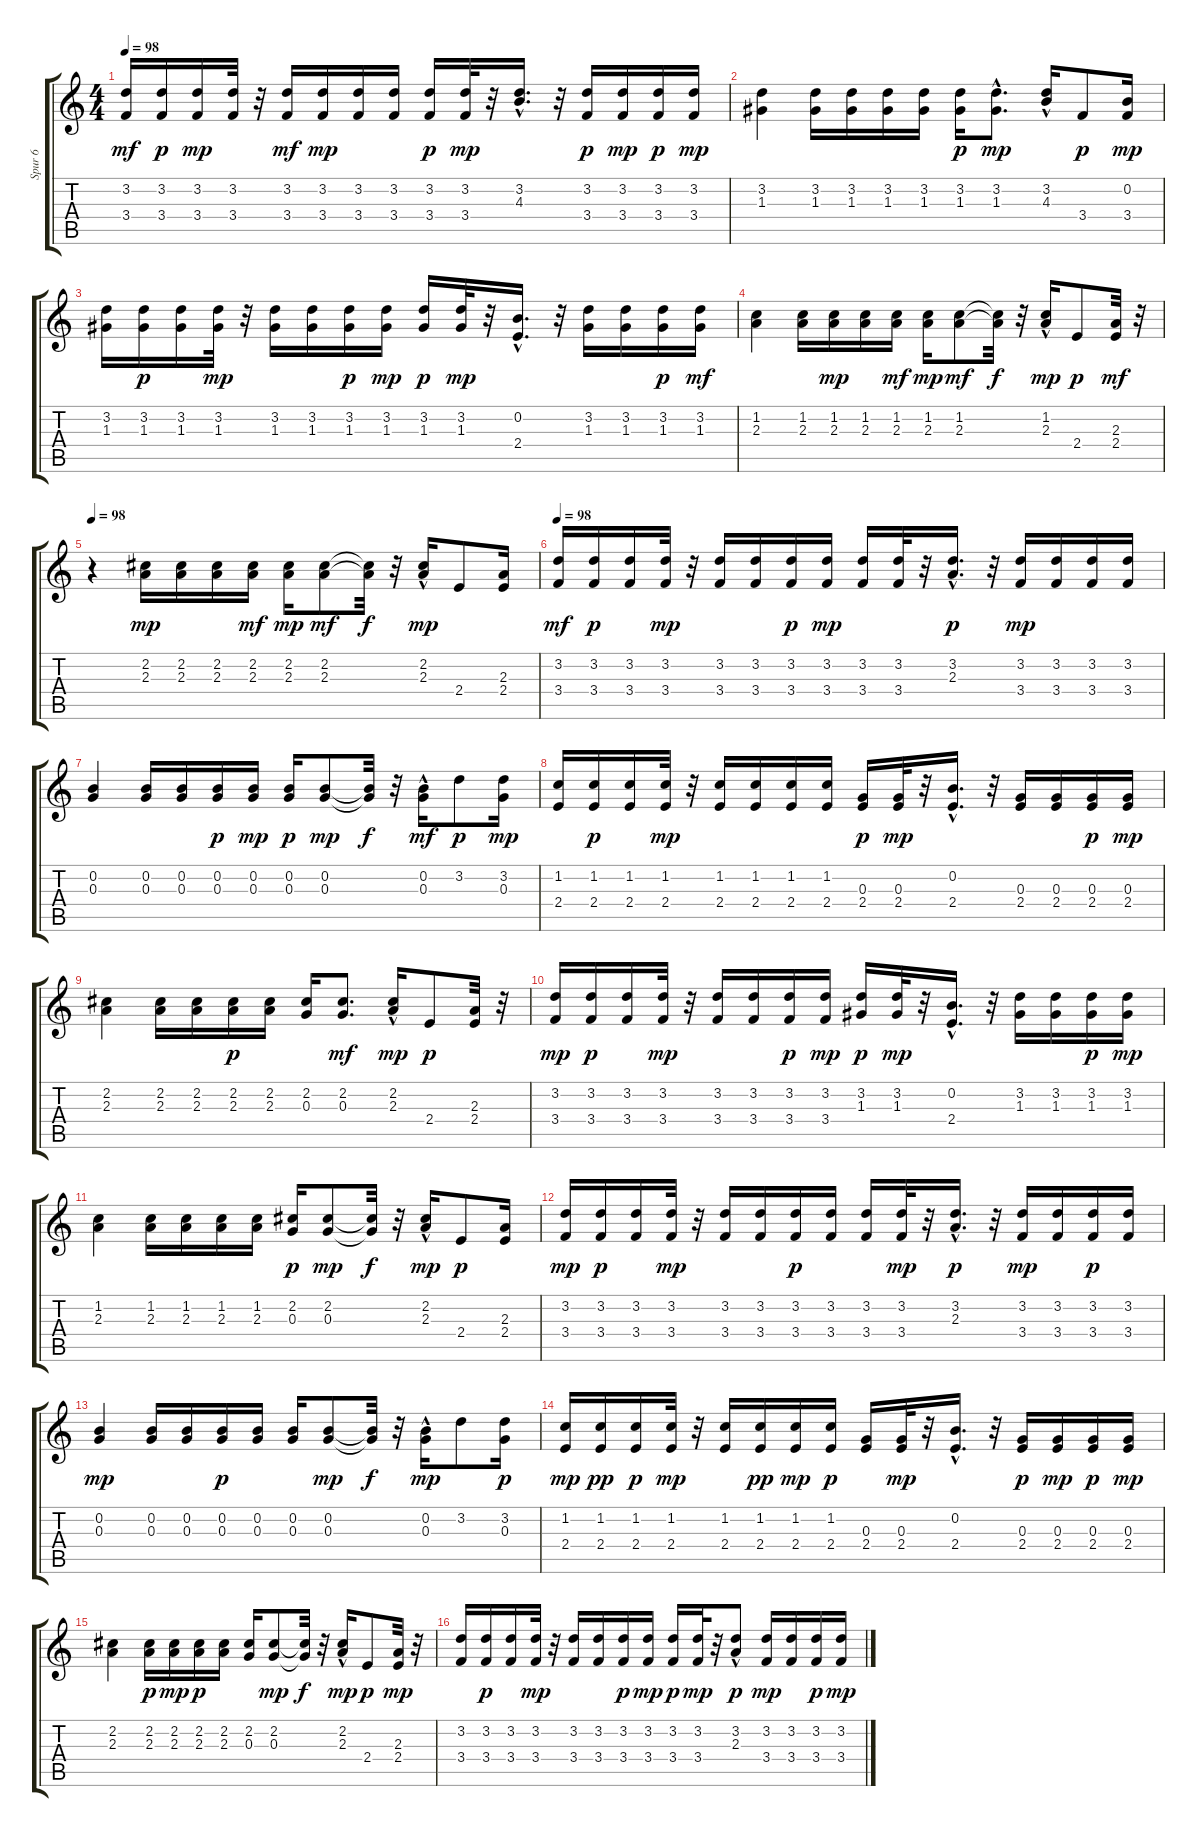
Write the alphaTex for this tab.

\track ("Spur 6" "Spur 6") {instrument electricguitarjazz}
\staff {score tabs}
\tuning (E4 B3 G3 D3 A2 E2) {hide}
\ts (4 4)
\tempo 98
\clef g2
\ks c
(3.2 3.4).16{dy mf} (3.2 3.4).16{dy p} (3.2 3.4).16{dy mp} (3.2 3.4).32 r.32 (3.2 3.4).16{dy mf} (3.2 3.4).16{dy mp} (3.2 3.4).16 (3.2 3.4).16 (3.2 3.4).16{dy p} (3.2 3.4).32{dy mp} r.32 (3.2{hac} 4.3{hac}).16{d} r.32 (3.2 3.4).16{dy p} (3.2 3.4).16{dy mp} (3.2 3.4).16{dy p} (3.2 3.4).16{dy mp} |
(3.2 1.3).4 (3.2 1.3).16 (3.2 1.3).16 (3.2 1.3).16 (3.2 1.3).16 (3.2 1.3).16{dy p} (3.2 1.3{hac}).8{d dy mp} (3.2 4.3{hac}).16 3.4.8{dy p} (0.2 3.4).16{dy mp} |
(3.2 1.3).16 (3.2 1.3).16{dy p} (3.2 1.3).16 (3.2 1.3).32{dy mp} r.32 (3.2 1.3).16 (3.2 1.3).16 (3.2 1.3).16{dy p} (3.2 1.3).16{dy mp} (3.2 1.3).16{dy p} (3.2 1.3).32{dy mp} r.32 (0.2{hac} 2.4{hac}).16{d} r.32 (3.2 1.3).16 (3.2 1.3).16 (3.2 1.3).16{dy p} (3.2 1.3).16{dy mf} |
(1.2 2.3).4 (1.2 2.3).16 (1.2 2.3).16{dy mp} (1.2 2.3).16 (1.2 2.3).16{dy mf} (1.2 2.3).16{dy mp} (1.2 2.3).8{dy mf} (1.2{t} 2.3{t}).32{dy f} r.32 (1.2 2.3{hac}).16{dy mp} 2.4.8{dy p} (2.3 2.4).32{dy mf} r.32 |
\tempo 98
r.4 (2.2 2.3).16{dy mp} (2.2 2.3).16 (2.2 2.3).16 (2.2 2.3).16{dy mf} (2.2 2.3).16{dy mp} (2.2 2.3).8{dy mf} (2.2{t} 2.3{t}).32{dy f} r.32 (2.2 2.3{hac}).16{dy mp} 2.4.8 (2.3 2.4).16 |
\tempo 98
(3.2 3.4).16{dy mf} (3.2 3.4).16{dy p} (3.2 3.4).16 (3.2 3.4).32{dy mp} r.32 (3.2 3.4).16 (3.2 3.4).16 (3.2 3.4).16{dy p} (3.2 3.4).16{dy mp} (3.2 3.4).16 (3.2 3.4).32 r.32 (3.2{hac} 2.3{hac}).16{d dy p} r.32 (3.2 3.4).16{dy mp} (3.2 3.4).16 (3.2 3.4).16 (3.2 3.4).16 |
(0.2 0.3).4 (0.2 0.3).16 (0.2 0.3).16 (0.2 0.3).16{dy p} (0.2 0.3).16{dy mp} (0.2 0.3).16{dy p} (0.2 0.3).8{dy mp} (0.2{t} 0.3{t}).32{dy f} r.32 (0.2 0.3{hac}).16{dy mf} 3.2.8{dy p} (3.2 0.3).16{dy mp} |
(1.2 2.4).16 (1.2 2.4).16{dy p} (1.2 2.4).16 (1.2 2.4).32{dy mp} r.32 (1.2 2.4).16 (1.2 2.4).16 (1.2 2.4).16 (1.2 2.4).16 (0.3 2.4).16{dy p} (0.3 2.4).32{dy mp} r.32 (0.2{hac} 2.4{hac}).16{d} r.32 (0.3 2.4).16 (0.3 2.4).16 (0.3 2.4).16{dy p} (0.3 2.4).16{dy mp} |
(2.2 2.3).4 (2.2 2.3).16 (2.2 2.3).16 (2.2 2.3).16{dy p} (2.2 2.3).16 (2.2 0.3).16 (2.2 0.3).8{d dy mf} (2.2 2.3{hac}).16{dy mp} 2.4.8{dy p} (2.3 2.4).32 r.32 |
(3.2 3.4).16{dy mp} (3.2 3.4).16{dy p} (3.2 3.4).16 (3.2 3.4).32{dy mp} r.32 (3.2 3.4).16 (3.2 3.4).16 (3.2 3.4).16{dy p} (3.2 3.4).16{dy mp} (3.2 1.3).16{dy p} (3.2 1.3).32{dy mp} r.32 (0.2{hac} 2.4{hac}).16{d} r.32 (3.2 1.3).16 (3.2 1.3).16 (3.2 1.3).16{dy p} (3.2 1.3).16{dy mp} |
(1.2 2.3).4 (1.2 2.3).16 (1.2 2.3).16 (1.2 2.3).16 (1.2 2.3).16 (2.2 0.3).16{dy p} (2.2 0.3).8{dy mp} (2.2{t} 0.3{t}).32{dy f} r.32 (2.2 2.3{hac}).16{dy mp} 2.4.8{dy p} (2.3 2.4).16 |
(3.2 3.4).16{dy mp} (3.2 3.4).16{dy p} (3.2 3.4).16 (3.2 3.4).32{dy mp} r.32 (3.2 3.4).16 (3.2 3.4).16 (3.2 3.4).16{dy p} (3.2 3.4).16 (3.2 3.4).16 (3.2 3.4).32{dy mp} r.32 (3.2{hac} 2.3{hac}).16{d dy p} r.32 (3.2 3.4).16{dy mp} (3.2 3.4).16 (3.2 3.4).16{dy p} (3.2 3.4).16 |
(0.2 0.3).4{dy mp} (0.2 0.3).16 (0.2 0.3).16 (0.2 0.3).16{dy p} (0.2 0.3).16 (0.2 0.3).16 (0.2 0.3).8{dy mp} (0.2{t} 0.3{t}).32{dy f} r.32 (0.2 0.3{hac}).16{dy mp} 3.2.8 (3.2 0.3).16{dy p} |
(1.2 2.4).16{dy mp} (1.2 2.4).16{dy pp} (1.2 2.4).16{dy p} (1.2 2.4).32{dy mp} r.32 (1.2 2.4).16 (1.2 2.4).16{dy pp} (1.2 2.4).16{dy mp} (1.2 2.4).16{dy p} (0.3 2.4).16 (0.3 2.4).32{dy mp} r.32 (0.2{hac} 2.4{hac}).16{d} r.32 (0.3 2.4).16{dy p} (0.3 2.4).16{dy mp} (0.3 2.4).16{dy p} (0.3 2.4).16{dy mp} |
(2.2 2.3).4 (2.2 2.3).16{dy p} (2.2 2.3).16{dy mp} (2.2 2.3).16{dy p} (2.2 2.3).16 (2.2 0.3).16 (2.2 0.3).8{dy mp} (2.2{t} 0.3{t}).32{dy f} r.32 (2.2 2.3{hac}).16{dy mp} 2.4.8{dy p} (2.3 2.4).32{dy mp} r.32 |
(3.2 3.4).16 (3.2 3.4).16{dy p} (3.2 3.4).16 (3.2 3.4).32{dy mp} r.32 (3.2 3.4).16 (3.2 3.4).16 (3.2 3.4).16{dy p} (3.2 3.4).16{dy mp} (3.2 3.4).16{dy p} (3.2 3.4).32{dy mp} r.32 (3.2{hac} 2.3).8{dy p} (3.2 3.4).16{dy mp} (3.2 3.4).16 (3.2 3.4).16{dy p} (3.2 3.4).16{dy mp}
